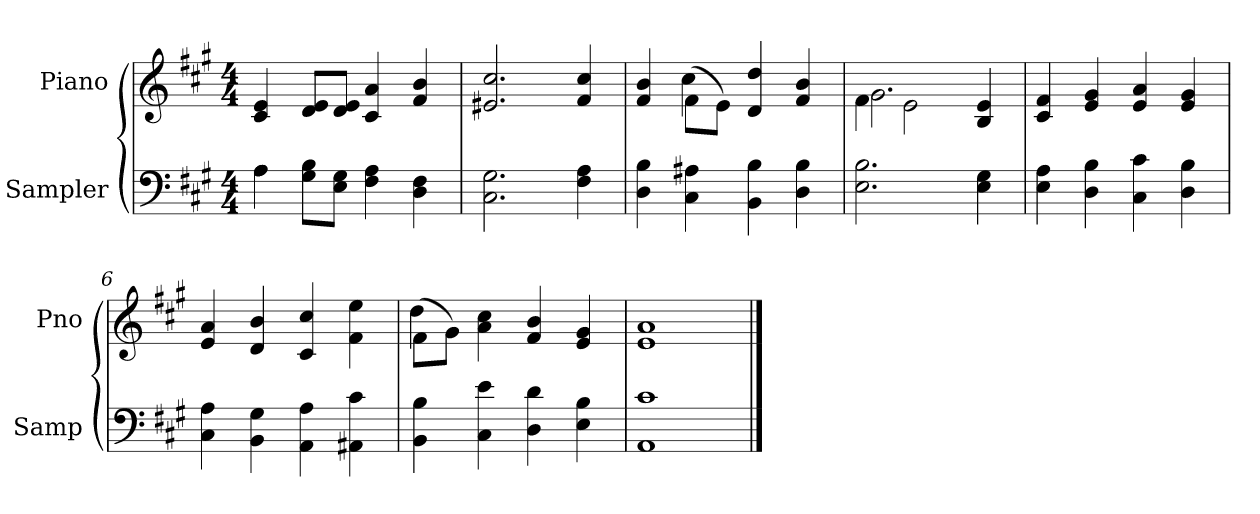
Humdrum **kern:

**kern	**kern
*part2	*part1
*staff2	*staff1
*I"Sampler	*I"Piano
*I'Samp	*I'Pno
*clefF4	*clefG2
*k[f#c#g#]	*k[f#c#g#]
*A:	*A:
*M4/4	*M4/4
=1	=1
*^	*
4A\	4A	4c# 4e
8G#\ 8B\L	2.ryy	8d/ 8e/L
8E\ 8G#\J	.	8d/ 8e/J
4F# 4A	.	4c# 4a
4D 4F#	.	4f# 4b
*v	*v	*
=2	=2
2.C# 2.G#	2.e#X 2.cc#
4F# 4A	4f# 4cc#
=3	=3
*	*^
4D 4B	4f# 4b	4ryy
4C# 4A#X	(8f#\L	4cc#
.	8e\J)	.
4BB 4B	4d 4dd	2ryy
4D 4B	4f# 4b	.
=4	=4	=4
2.E 2.B	4f#\	2.g#
.	2e\	.
4E 4G#	4B 4e	4ryy
*	*v	*v
=5	=5
4E 4A	4c# 4f#
4D 4B	4e 4g#
4C# 4c#	4e 4a
4D 4B	4e 4g#
=6	=6
4C# 4A	4e 4a
4BB 4G#	4d 4b
4AA 4A	4c# 4cc#
4AA#X 4c#	4f# 4ee
=7	=7
*	*^
4BB 4B	(8f#\L	4dd
.	8g#\J)	.
4C# 4e	4a 4cc#	2.ryy
4D 4d	4f# 4b	.
4E 4B	4e 4g#	.
*	*v	*v
=8	=8
1AA 1c#	1e 1a
==	==
*-	*-
